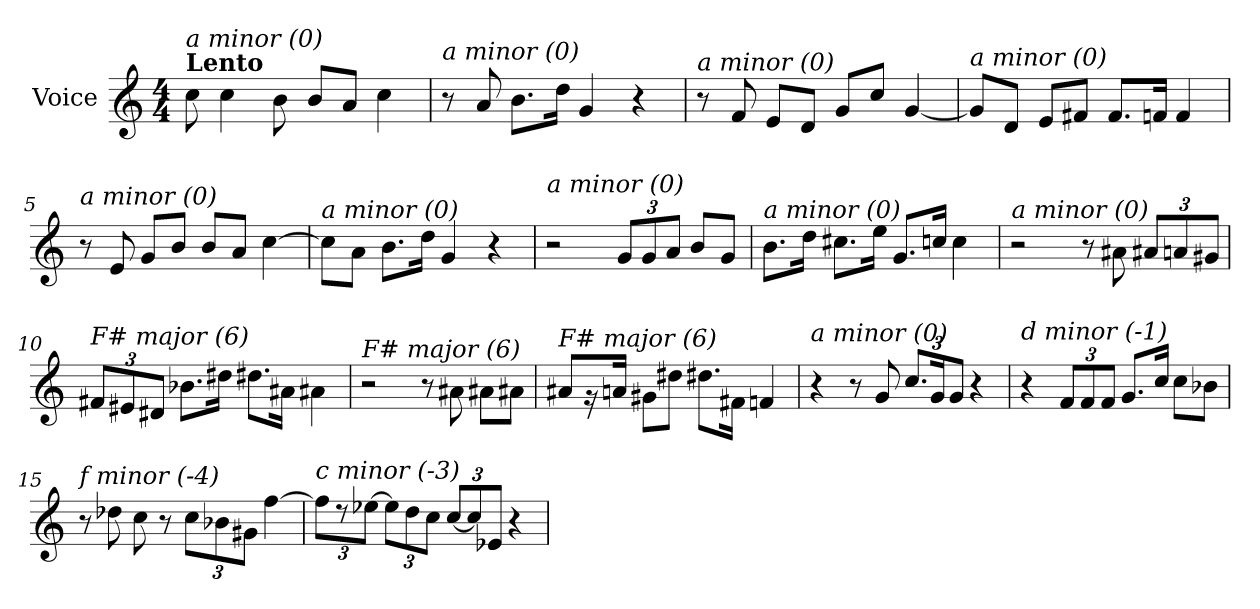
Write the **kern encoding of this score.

**kern
*part1
*staff1
*I"Voice
*clefG2
*k[]
*C:
*M4/4
=1
!LO:TX:a:B:t=Lento
!LO:TX:i:t=a minor (0)
8cc\
4cc\
8b\
8b/L
8a/J
4cc\
=2
!LO:TX:i:t=a minor (0)
8r
8a/
8.b\L
16dd\Jk
4g/
4r
=3
!LO:TX:i:t=a minor (0)
8r
8f/
8e/L
8d/J
8g/L
8cc/J
[4g/
=4
!LO:TX:i:t=a minor (0)
8g/L]
8d/J
8e/L
8f#X/J
8.f#/L
16fn/Jk
4f/
!!LO:LB:g=z
=5
!LO:TX:i:t=a minor (0)
8r
8e/
8g/L
8b/J
8b/L
8a/J
[4cc\
=6
!LO:TX:i:t=a minor (0)
8cc\L]
8a\J
8.b\L
16dd\Jk
4g/
4r
=7
!LO:TX:i:t=a minor (0)
2r
12g/L
12g/
12a/J
8b/L
8g/J
=8
!LO:TX:i:t=a minor (0)
8.b\L
16dd\Jk
8.cc#X\L
16ee\Jk
8.g/L
16ccn/Jk
4cc\
!!LO:LB:g=z
=9
!LO:TX:i:t=a minor (0)
2r
8r
8a#Xi\
12a#Xi/L
12a/
12g#Xi/J
=10
!LO:TX:i:t=F# major (6)
12f#Xi/L
12e#Xj/
12d#Xi/J
8.b-Xi\L
16dd#Xi\Jk
8.dd#Xi\L
16a#Xi\Jk
4a#Xi\
=11
!LO:TX:i:t=F# major (6)
2r
8r
8a#Xi\
8a#Xi\L
8a#Xi\J
=12
!LO:TX:i:t=F# major (6)
8a#Xi/L
16rg
16a/Jk
8g#Xi\L
8dd#Xi\J
8.dd#Xi\L
16f#X\Jk
4fn/
!!LO:LB:g=z
=13
!LO:TX:i:t=a minor (0)
4r
8r
8g/
12.cc/L
24g/k
12g/J
4r
=14
!LO:TX:i:t=d minor (-1)
4r
12f/L
12f/
12f/J
8.g/L
16cc/Jk
8cc\L
8b-X\J
=15
!LO:TX:i:t=f minor (-4)
8r
8dd-X\
8cc\
8r
*Xbrackettup
12cc\L
12b-X\
12g#Xi\J
[4ff\
=16
*brackettup
!LO:TX:i:t=c minor (-3)
12ff\L]
12r
[12ee-X\J
*Xbrackettup
12ee-\L]
12dd\
12cc\J
*brackettup
[12cc/L
12cc/]
12e-X/J
4r
=
*-
